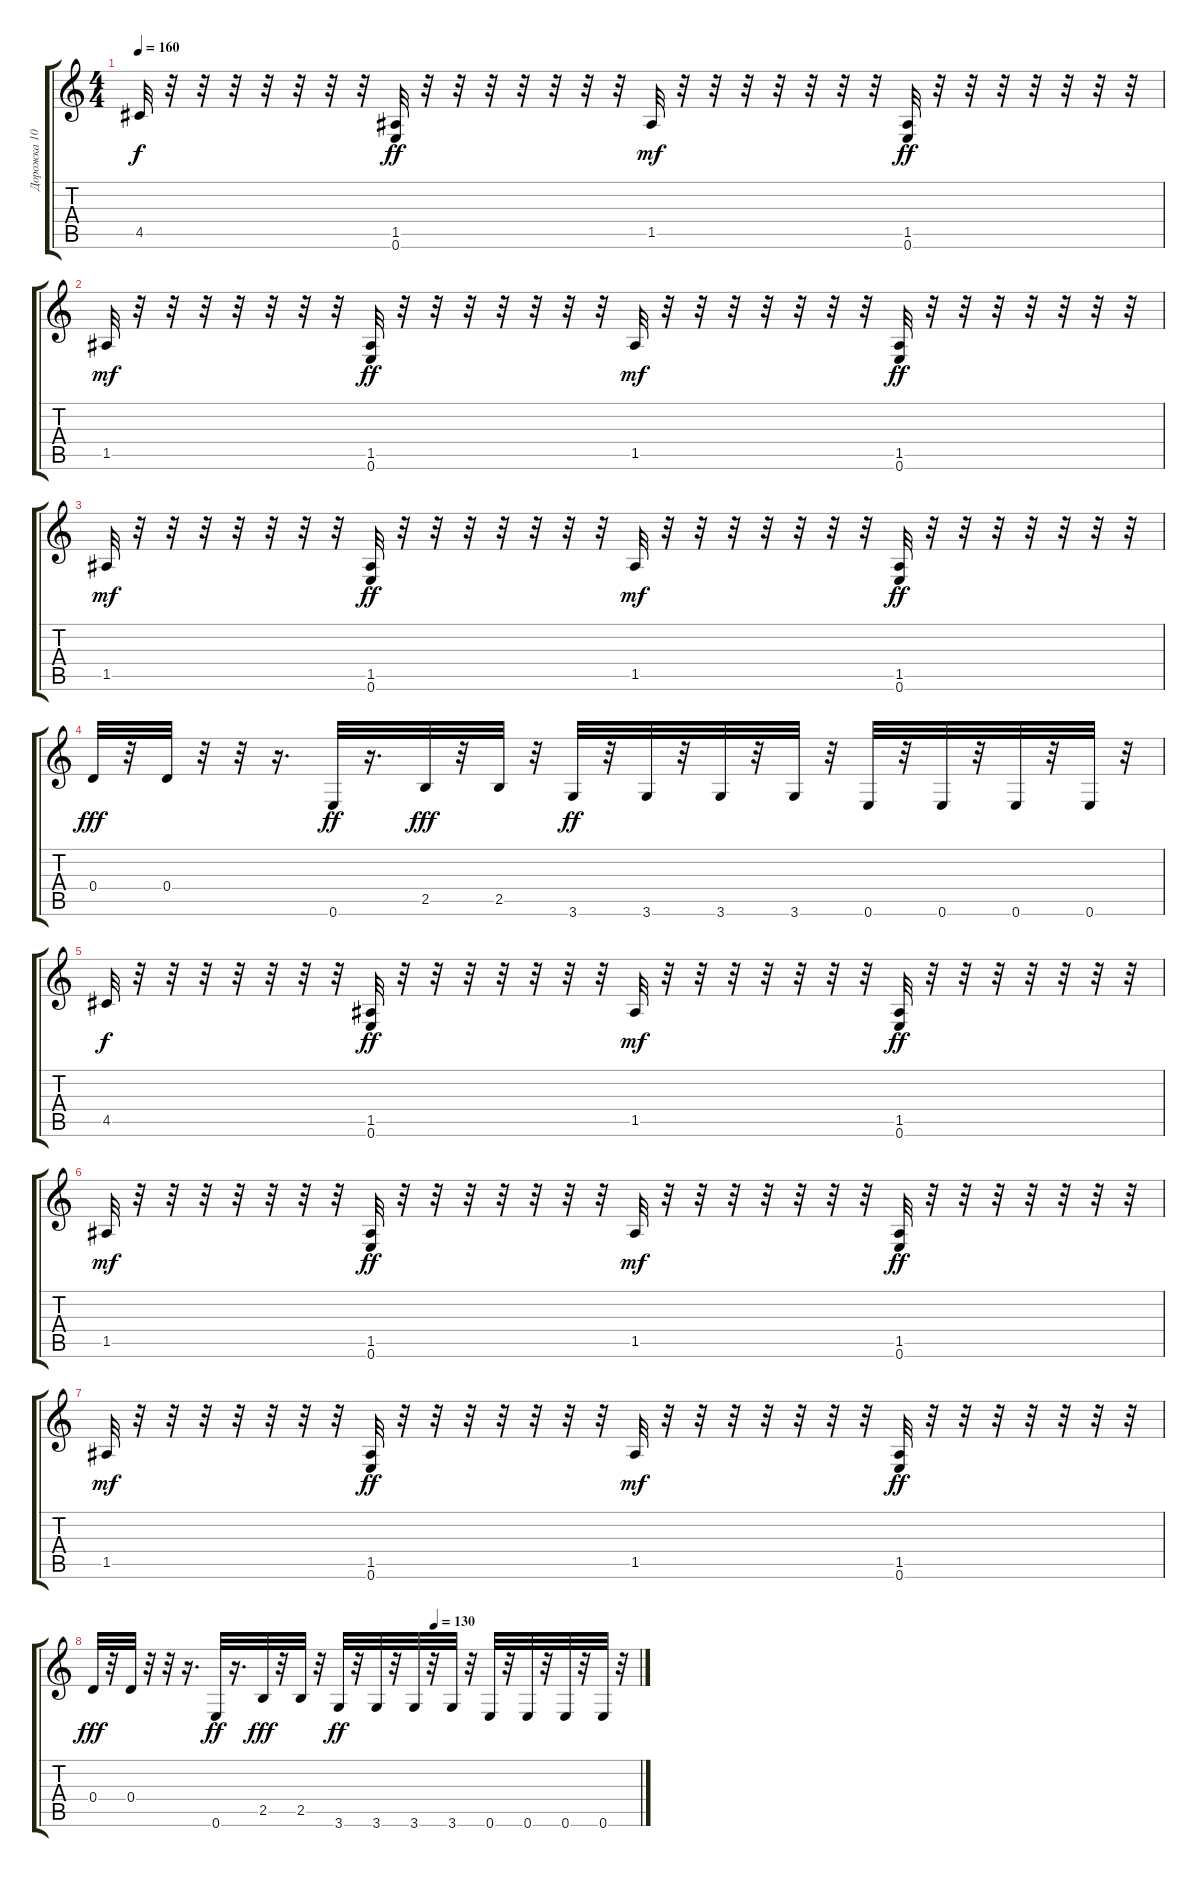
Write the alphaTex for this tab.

\track ("Дорожка 10" "Дорожка 10") {instrument acousticguitarnylon}
\staff {score tabs}
\tuning (E4 B3 G3 D3 A2 E2) {hide}
\ts (4 4)
\tempo 160
\clef g2
\ks c
4.5.32{dy f} r.32 r.32 r.32 r.32 r.32 r.32 r.32 (1.5 0.6).32{dy ff} r.32 r.32 r.32 r.32 r.32 r.32 r.32 1.5.32{dy mf} r.32 r.32 r.32 r.32 r.32 r.32 r.32 (1.5 0.6).32{dy ff} r.32 r.32 r.32 r.32 r.32 r.32 r.32 |
1.5.32{dy mf} r.32 r.32 r.32 r.32 r.32 r.32 r.32 (1.5 0.6).32{dy ff} r.32 r.32 r.32 r.32 r.32 r.32 r.32 1.5.32{dy mf} r.32 r.32 r.32 r.32 r.32 r.32 r.32 (1.5 0.6).32{dy ff} r.32 r.32 r.32 r.32 r.32 r.32 r.32 |
1.5.32{dy mf} r.32 r.32 r.32 r.32 r.32 r.32 r.32 (1.5 0.6).32{dy ff} r.32 r.32 r.32 r.32 r.32 r.32 r.32 1.5.32{dy mf} r.32 r.32 r.32 r.32 r.32 r.32 r.32 (1.5 0.6).32{dy ff} r.32 r.32 r.32 r.32 r.32 r.32 r.32 |
0.4.32{dy fff} r.32 0.4.32 r.32 r.32 r.16{d} 0.6.32{dy ff} r.16{d} 2.5.32{dy fff} r.32 2.5.32 r.32 3.6.32{dy ff} r.32 3.6.32 r.32 3.6.32 r.32 3.6.32 r.32 0.6.32 r.32 0.6.32 r.32 0.6.32 r.32 0.6.32 r.32 |
4.5.32{dy f} r.32 r.32 r.32 r.32 r.32 r.32 r.32 (1.5 0.6).32{dy ff} r.32 r.32 r.32 r.32 r.32 r.32 r.32 1.5.32{dy mf} r.32 r.32 r.32 r.32 r.32 r.32 r.32 (1.5 0.6).32{dy ff} r.32 r.32 r.32 r.32 r.32 r.32 r.32 |
1.5.32{dy mf} r.32 r.32 r.32 r.32 r.32 r.32 r.32 (1.5 0.6).32{dy ff} r.32 r.32 r.32 r.32 r.32 r.32 r.32 1.5.32{dy mf} r.32 r.32 r.32 r.32 r.32 r.32 r.32 (1.5 0.6).32{dy ff} r.32 r.32 r.32 r.32 r.32 r.32 r.32 |
1.5.32{dy mf} r.32 r.32 r.32 r.32 r.32 r.32 r.32 (1.5 0.6).32{dy ff} r.32 r.32 r.32 r.32 r.32 r.32 r.32 1.5.32{dy mf} r.32 r.32 r.32 r.32 r.32 r.32 r.32 (1.5 0.6).32{dy ff} r.32 r.32 r.32 r.32 r.32 r.32 r.32 |
\tempo (130 0.625)
0.4.32{dy fff} r.32 0.4.32 r.32 r.32 r.16{d} 0.6.32{dy ff} r.16{d} 2.5.32{dy fff} r.32 2.5.32 r.32 3.6.32{dy ff} r.32 3.6.32 r.32 3.6.32 r.32 3.6.32 r.32 0.6.32 r.32 0.6.32 r.32 0.6.32 r.32 0.6.32 r.32
